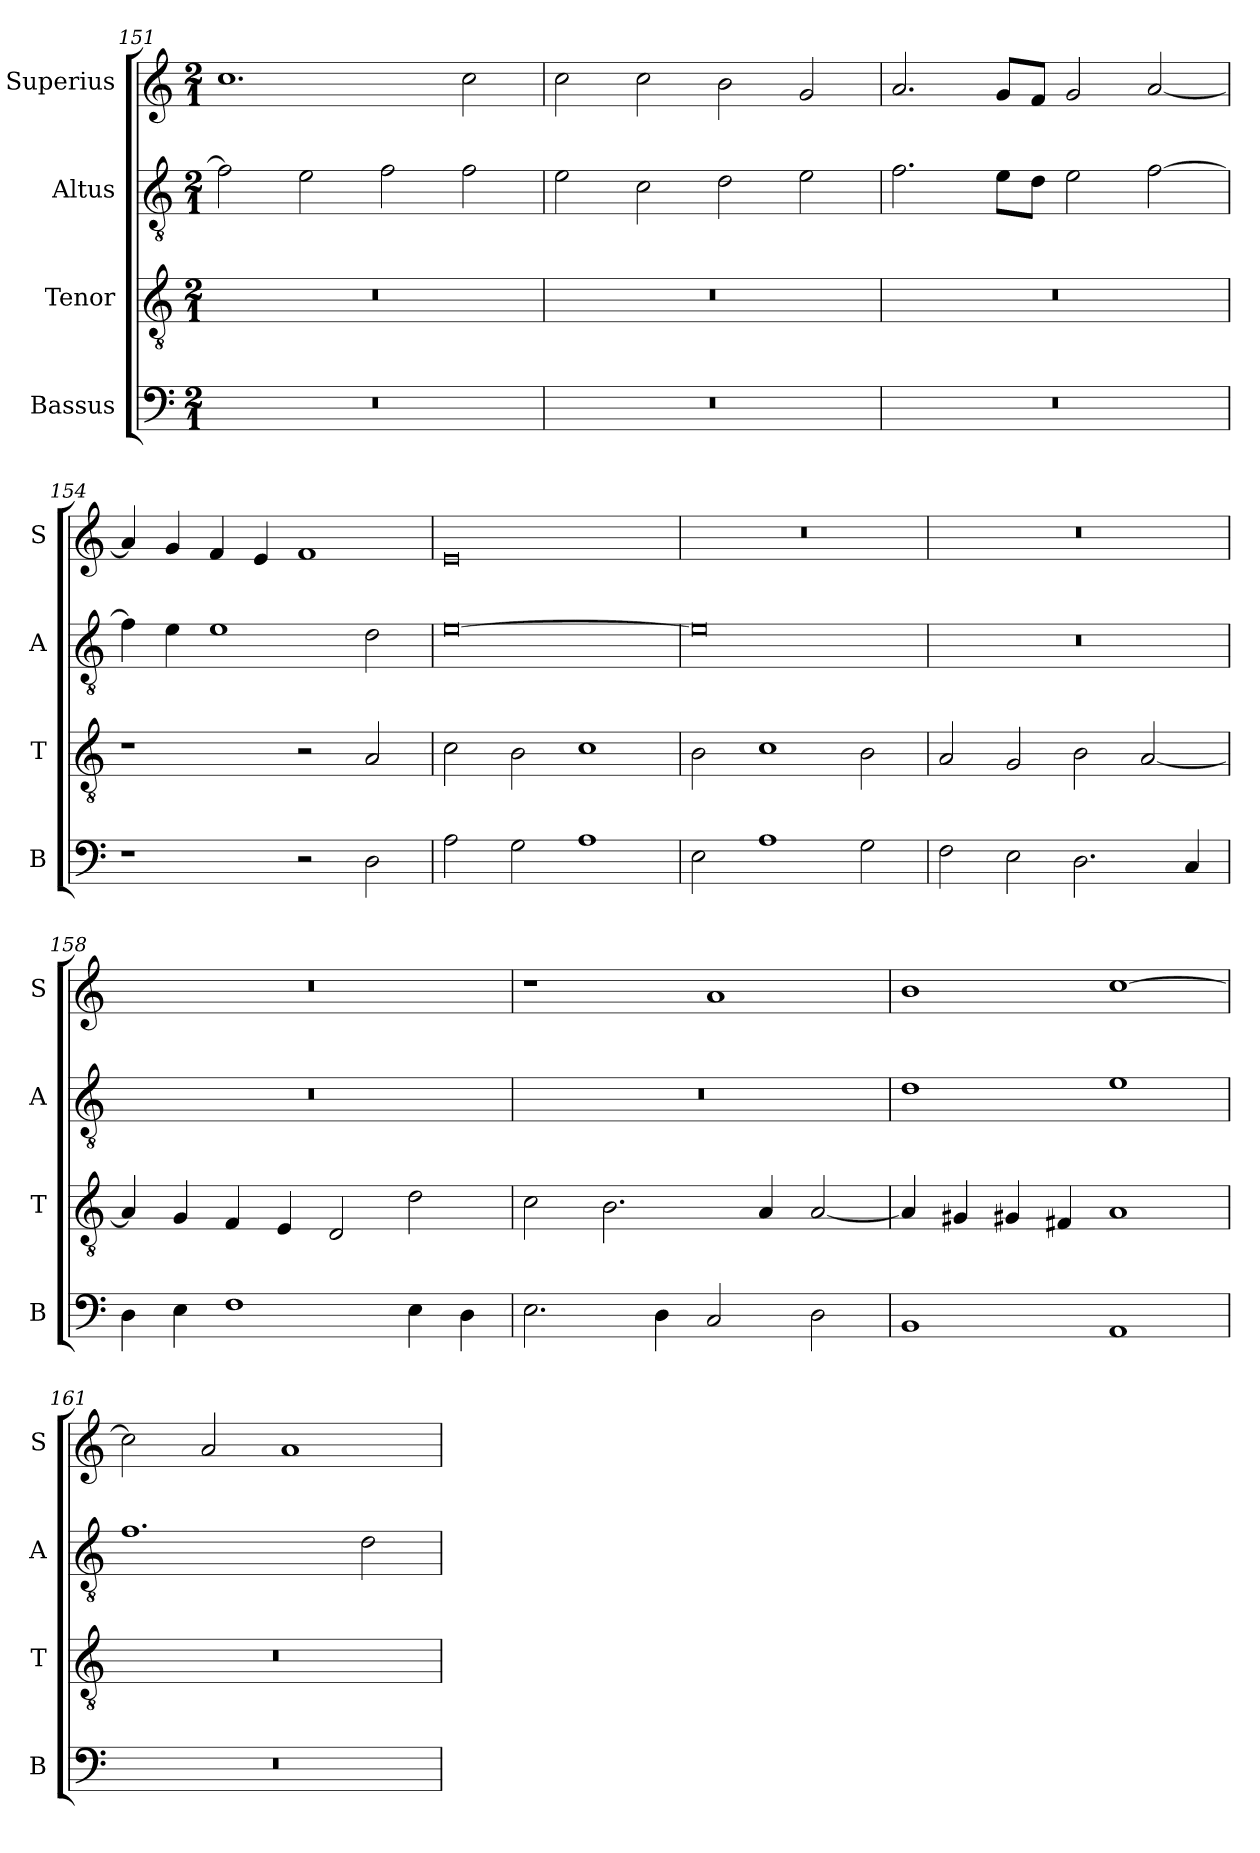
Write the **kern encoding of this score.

**kern	**kern	**kern	**kern
*part4	*part3	*part2	*part1
*staff4	*staff3	*staff2	*staff1
*I"Bassus	*I"Tenor	*I"Altus	*I"Superius
*I'B	*I'T	*I'A	*I'S
*clefF4	*clefGv2	*clefGv2	*clefG2
*k[]	*k[]	*k[]	*k[]
*C:	*C:	*C:	*C:
*M2/1	*M2/1	*M2/1	*M2/1
=151	=151	=151	=151
0r	0r	2f]	1.cc
.	.	2e	.
.	.	2f	.
.	.	2f	2cc
=152	=152	=152	=152
0r	0r	2e	2cc
.	.	2c	2cc
.	.	2d	2b
.	.	2e	2g
=153	=153	=153	=153
0r	0r	2.f	2.a
.	.	8eL	8gL
.	.	8dJ	8fJ
.	.	2e	2g
.	.	[2f	[2a
=154	=154	=154	=154
1r	1r	4f]	4a]
.	.	4e	4g
.	.	1e	4f
.	.	.	4e
2r	2r	.	1f
2D	2A	2d	.
=155	=155	=155	=155
2A	2c	[0e	0e
2G	2B	.	.
1A	1c	.	.
=156	=156	=156	=156
2E	2B	0e]	0r
1A	1c	.	.
2G	2B	.	.
=157	=157	=157	=157
2F	2A	0r	0r
2E	2G	.	.
2.D	2B	.	.
.	[2A	.	.
4C	.	.	.
=158	=158	=158	=158
4D	4A]	0r	0r
4E	4G	.	.
1F	4F	.	.
.	4E	.	.
.	2D	.	.
4E	2d	.	.
4D	.	.	.
=159	=159	=159	=159
2.E	2c	0r	1r
.	2.B	.	.
4D	.	.	.
2C	.	.	1a
.	4A	.	.
2D	[2A	.	.
=160	=160	=160	=160
1BB	4A]	1d	1b
.	4G#X	.	.
.	4G#X	.	.
.	4F#X	.	.
1AA	1A	1e	[1cc
=161	=161	=161	=161
0r	0r	1.f	2cc]
.	.	.	2a
.	.	.	1a
.	.	2d	.
=	=	=	=
*-	*-	*-	*-
